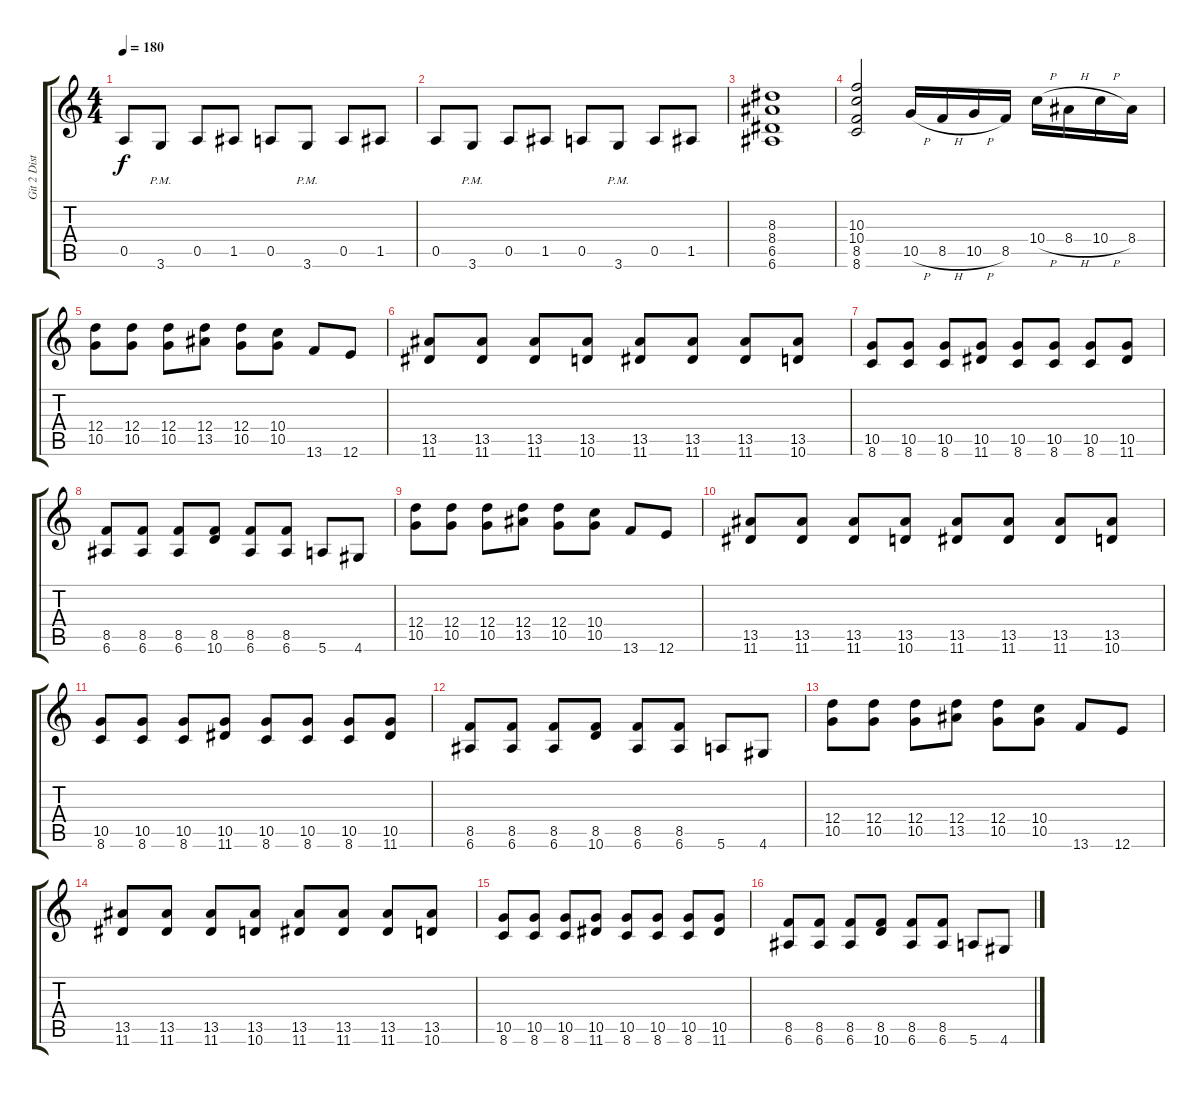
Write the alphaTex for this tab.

\track ("Git 2 Dist" "Git 2 Dist") {instrument distortionguitar}
\staff {score tabs}
\tuning (E4 B3 G3 D3 A2 E2) {hide}
\ts (4 4)
\tempo 180
\clef g2
\ks c
0.5.8{dy f} 3.6{pm}.8 0.5.8 1.5.8 0.5.8 3.6{pm}.8 0.5.8 1.5.8 |
0.5.8 3.6{pm}.8 0.5.8 1.5.8 0.5.8 3.6{pm}.8 0.5.8 1.5.8 |
(8.3 8.4 6.5 6.6).1 |
(10.3 10.4 8.5 8.6).2 10.5{h}.16 8.5{h}.16 10.5{h}.16 8.5.16 10.4{h}.16 8.4{h}.16 10.4{h}.16 8.4.16 |
(12.4 10.5).8 (12.4 10.5).8 (12.4 10.5).8 (12.4 13.5).8 (12.4 10.5).8 (10.4 10.5).8 13.6.8 12.6.8 |
(13.5 11.6).8 (13.5 11.6).8 (13.5 11.6).8 (13.5 10.6).8 (13.5 11.6).8 (13.5 11.6).8 (13.5 11.6).8 (13.5 10.6).8 |
(10.5 8.6).8 (10.5 8.6).8 (10.5 8.6).8 (10.5 11.6).8 (10.5 8.6).8 (10.5 8.6).8 (10.5 8.6).8 (10.5 11.6).8 |
(8.5 6.6).8 (8.5 6.6).8 (8.5 6.6).8 (8.5 10.6).8 (8.5 6.6).8 (8.5 6.6).8 5.6.8 4.6.8 |
(12.4 10.5).8 (12.4 10.5).8 (12.4 10.5).8 (12.4 13.5).8 (12.4 10.5).8 (10.4 10.5).8 13.6.8 12.6.8 |
(13.5 11.6).8 (13.5 11.6).8 (13.5 11.6).8 (13.5 10.6).8 (13.5 11.6).8 (13.5 11.6).8 (13.5 11.6).8 (13.5 10.6).8 |
(10.5 8.6).8 (10.5 8.6).8 (10.5 8.6).8 (10.5 11.6).8 (10.5 8.6).8 (10.5 8.6).8 (10.5 8.6).8 (10.5 11.6).8 |
(8.5 6.6).8 (8.5 6.6).8 (8.5 6.6).8 (8.5 10.6).8 (8.5 6.6).8 (8.5 6.6).8 5.6.8 4.6.8 |
(12.4 10.5).8 (12.4 10.5).8 (12.4 10.5).8 (12.4 13.5).8 (12.4 10.5).8 (10.4 10.5).8 13.6.8 12.6.8 |
(13.5 11.6).8 (13.5 11.6).8 (13.5 11.6).8 (13.5 10.6).8 (13.5 11.6).8 (13.5 11.6).8 (13.5 11.6).8 (13.5 10.6).8 |
(10.5 8.6).8 (10.5 8.6).8 (10.5 8.6).8 (10.5 11.6).8 (10.5 8.6).8 (10.5 8.6).8 (10.5 8.6).8 (10.5 11.6).8 |
(8.5 6.6).8 (8.5 6.6).8 (8.5 6.6).8 (8.5 10.6).8 (8.5 6.6).8 (8.5 6.6).8 5.6.8 4.6.8
